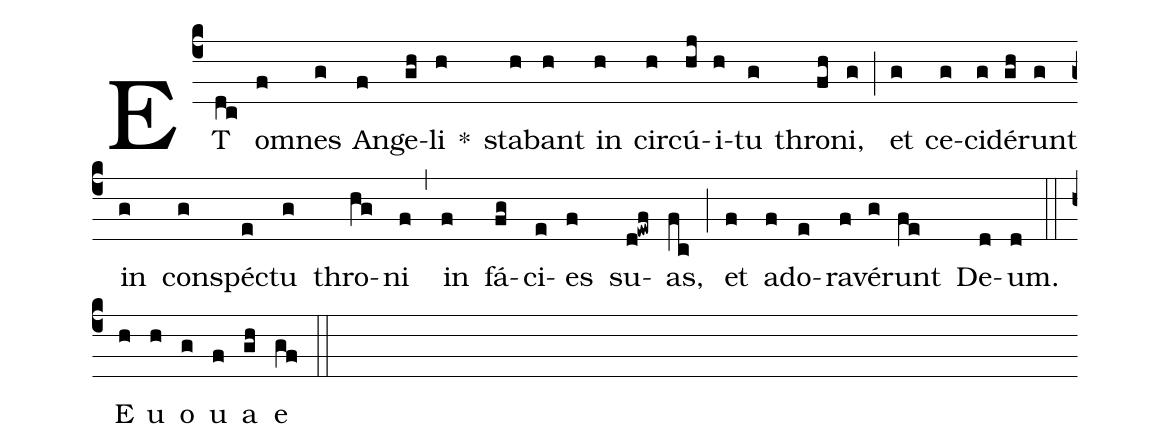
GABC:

%%
(c4)
ET(dc) o(f)mnes(g) An(f)ge(gh)li(h) *()
sta(h)bant(h) in(h) cir(h)cú(hj)i(h)tu(g) thro(fh)ni,(g) (;)
et(g) ce(g)ci(g)dé(gh)runt(g) in(g) con(g)spé(e)ctu(g) thro(hg)ni(f) (,)
in(f) fá(fg)ci(e)es(f) su(d!ewf)as,(fc) (;)
et(f) a(f)do(e)ra(f)vé(g)runt(fe) De(d)um.(d) (::)
E(h) u(h) o(g) u(f) a(gh) e(gf) (::)
